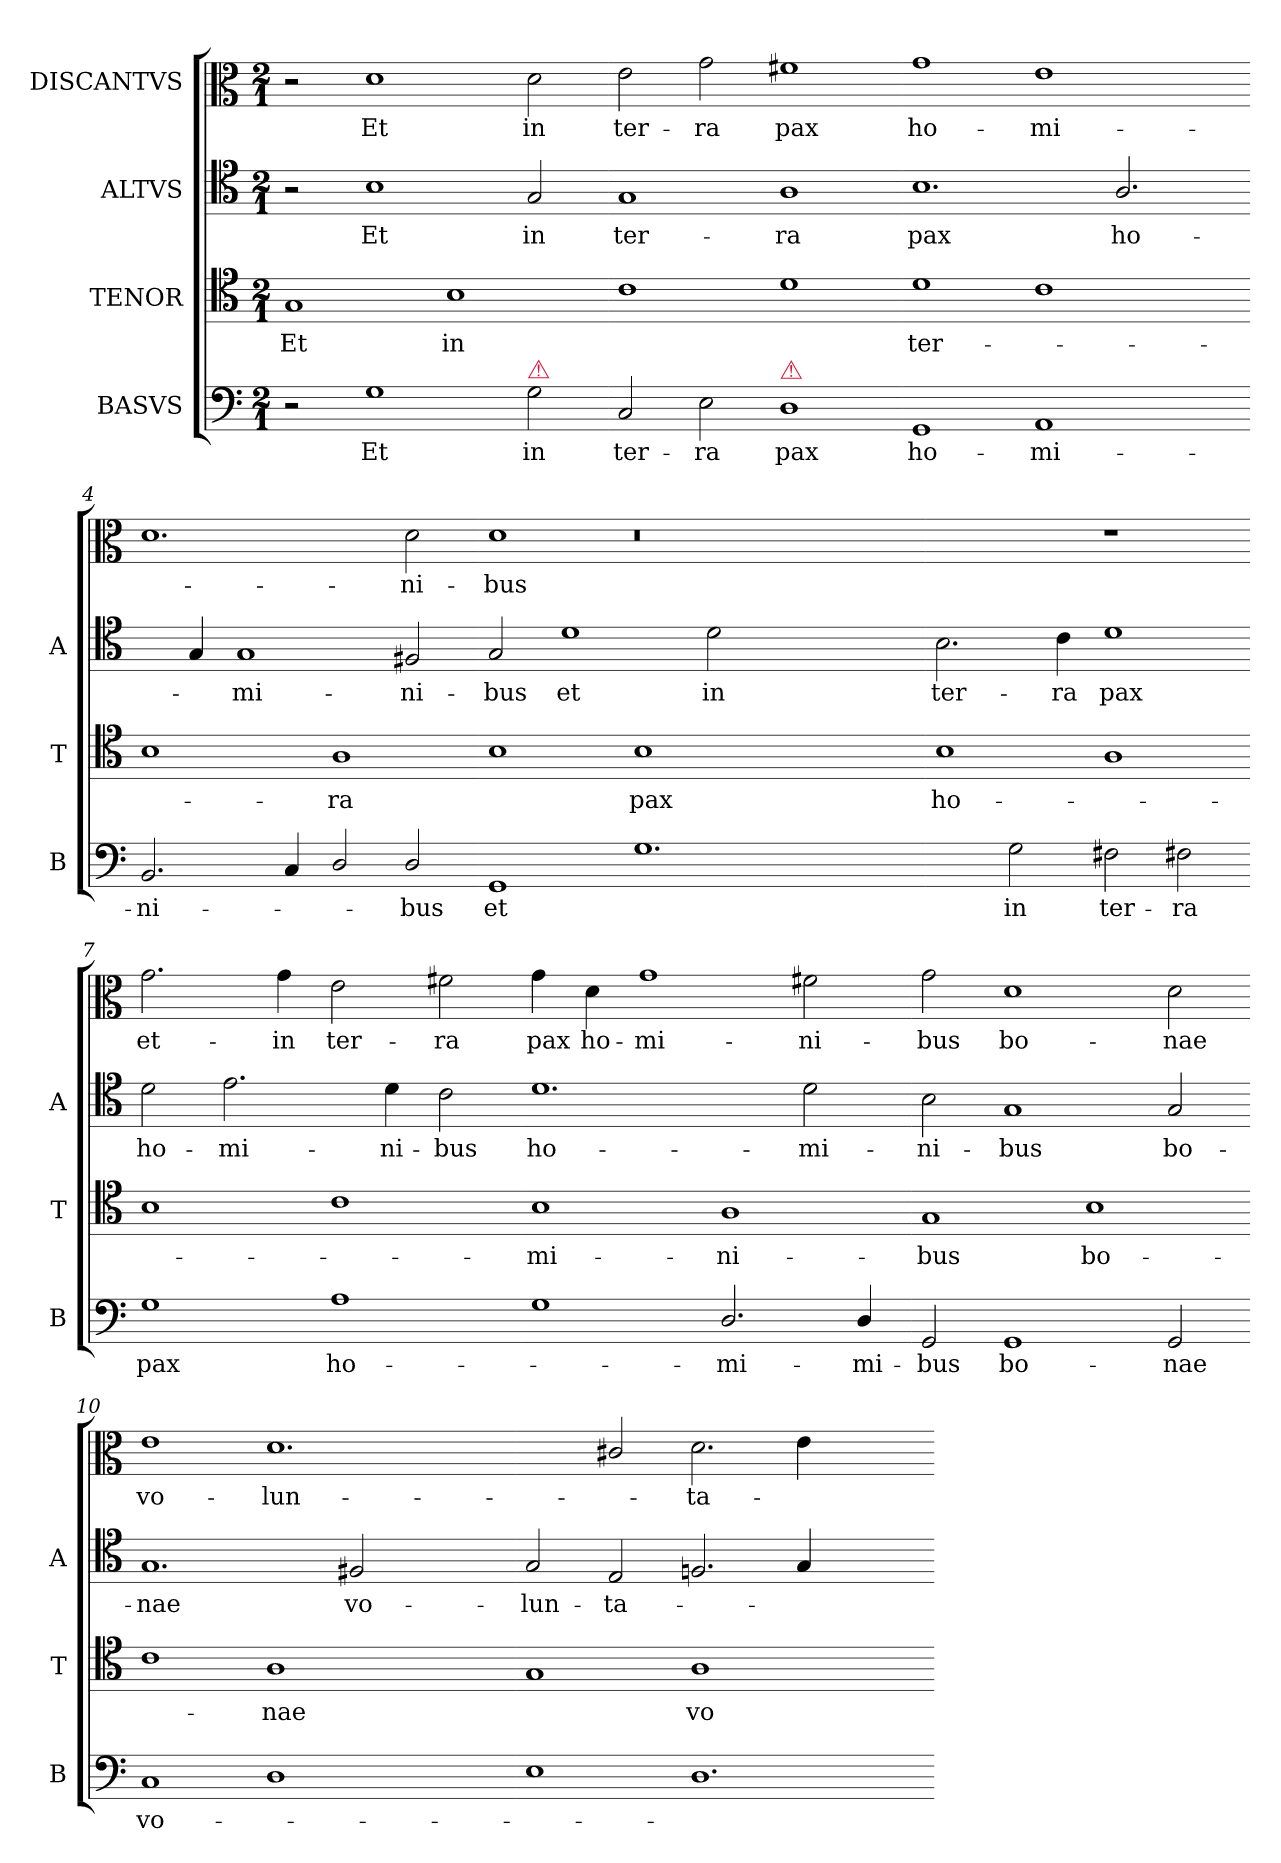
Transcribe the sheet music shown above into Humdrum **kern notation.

**kern	**text	**kern	**text	**kern	**text	**kern	**text
*part4	*part4	*part3	*part3	*part2	*part2	*part1	*part1
*staff4	*staff4	*staff3	*staff3	*staff2	*staff2	*staff1	*staff1
*I"BASVS	*	*I"TENOR	*	*I"ALTVS	*	*I"DISCANTVS	*
*I'B	*	*I'T	*	*I'A	*	*	*
*clefF4	*	*clefC4	*	*clefC4	*	*clefC3	*
*k[]	*	*k[]	*	*k[]	*	*k[]	*
*G:mix	*	*G:mix	*	*G:mix	*	*G:mix	*
*M2/1	*	*M2/1	*	*M2/1	*	*M2/1	*
=1	=1	=1	=1	=1	=1	=1	=1
2r	.	1G	Et	2r	.	2r	.
1G	Et	.	.	1B	Et	1d	Et
.	.	1B	in	.	.	.	.
!LO:TX:a:color=crimson:t=⚠	!	!	!	!	!	!	!
2G\	in	.	.	2G/	in	2d\	in
=2-	=2-	=2-	=2-	=2-	=2-	=2-	=2-
2C/	ter-	1c	.	1G	ter-	2e\	ter-
2E\	-ra	.	.	.	.	2g\	-ra
!LO:TX:a:color=crimson:t=⚠	!	!	!	!	!	!	!
1D	pax	1d	.	1A	-ra	1f#X	pax
=3-	=3-	=3-	=3-	=3-	=3-	=3-	=3-
1GG	ho-	1d	-ter-	1.B	pax	1g	ho-
1AA	-mi-	1c	.	.	.	1e	-mi-
.	.	.	.	2.A/	ho-	.	.
4ryy	.	4ryy	.	.	.	4ryy	.
=4-	=4-	=4-	=4-	=4-	=4-	=4-	=4-
2.BB/	-ni-	1B	.	4ryy	.	1.d	.
.	.	.	.	4G/	.	.	.
.	.	.	.	1G	-mi-	.	.
4C/	.	.	.	.	.	.	.
2D/	.	1A	-ra	.	.	.	.
2D/	-bus	.	.	2F#X/	-ni-	2d\	-ni-
=5-	=5-	=5-	=5-	=5-	=5-	=5-	=5-
!	!LO:LY:i	!	!	!	!	!	!
1GG	et	1B	.	2G/	-bus	1d	-bus
!	!	!	!	!	!LO:LY:i	!	!
.	.	.	.	1d	et	.	.
1.G	.	1B	pax	.	.	0r	.
!	!	!	!	!	!LO:LY:i	!	!
.	.	.	.	2d\	in	.	.
.	.	1ryy	.	1ryy	.	.	.
2ryy	.	.	.	.	.	.	.
=6-	=6-	=6-	=6-	=6-	=6-	=6-	=6-
!	!	!	!	!	!LO:LY:i	!	!
2ryy	.	1B	ho-	2.B\	ter-	1ryy	.
!	!LO:LY:i	!	!	!	!	!	!
2G\	in	.	.	.	.	.	.
!	!	!	!	!	!LO:LY:i	!	!
.	.	.	.	4c\	-ra	.	.
!	!LO:LY:i	!	!	!	!LO:LY:i	!	!
2F#X\	ter-	1A	.	1d	pax	1r	.
!	!LO:LY:i	!	!	!	!	!	!
2F#X\	-ra	.	.	.	.	.	.
=7-	=7-	=7-	=7-	=7-	=7-	=7-	=7-
!	!LO:LY:i	!	!	!	!LO:LY:i	!	!LO:LY:i
1G	pax	1B	.	2d\	ho-	2.g\	et-
!	!	!	!	!	!LO:LY:i	!	!
.	.	.	.	2.e\	-mi-	.	.
!	!	!	!	!	!	!	!LO:LY:i
.	.	.	.	.	.	4g\	in
!	!LO:LY:i	!	!	!	!	!	!LO:LY:i
1A	ho-	1c	.	.	.	2e\	ter-
!	!	!	!	!	!LO:LY:i	!	!
.	.	.	.	4d\	-ni-	.	.
!	!	!	!	!	!LO:LY:i	!	!LO:LY:i
.	.	.	.	2c\	-bus	2f#X\	-ra
=8-	=8-	=8-	=8-	=8-	=8-	=8-	=8-
!	!	!	!	!	!LO:LY:i	!	!LO:LY:i
1G	.	1B	-mi-	1.d	ho-	4g\	pax
!	!	!	!	!	!	!	!LO:LY:i
.	.	.	.	.	.	4d\	ho-
!	!	!	!	!	!	!	!LO:LY:i
.	.	.	.	.	.	1g	-mi-
!	!LO:LY:i	!	!	!	!	!	!
2.D/	-mi-	1A	-ni-	.	.	.	.
!	!	!	!	!	!LO:LY:i	!	!LO:LY:i
.	.	.	.	2d\	-mi-	2f#X\	-ni-
!	!LO:LY:i	!	!	!	!	!	!
4D/	-mi-	.	.	.	.	.	.
=9-	=9-	=9-	=9-	=9-	=9-	=9-	=9-
!	!LO:LY:i	!	!	!	!LO:LY:i	!	!LO:LY:i
2GG/	-bus	1G	-bus	2B\	-ni-	2g\	-bus
!	!	!	!	!	!LO:LY:i	!	!
1GG	bo-	.	.	1G	-bus	1d	bo-
.	.	1B	bo-	.	.	.	.
2GG/	nae	.	.	2G/	bo-	2d\	-nae
=10-	=10-	=10-	=10-	=10-	=10-	=10-	=10-
1C	vo-	1c	.	1.G	-nae	1e	vo-
1D	.	1A	nae	.	.	1.d	-lun-
.	.	.	.	2F#X/	vo-	.	.
2ryy	.	2ryy	.	2ryy	.	.	.
=11-	=11-	=11-	=11-	=11-	=11-	=11-	=11-
1E	.	1G	.	2G/	-lun-	2ryy	.
.	.	.	.	2E/	-ta-	2c#X/	.
1.D	.	1A	vo-	2.Fn/	.	2.d\	-ta-
.	.	.	.	4G/	.	4e\	.
.	.	2ryy	.	2ryy	.	2ryy	.
=-	=-	=-	=-	=-	=-	=-	=-
*-	*-	*-	*-	*-	*-	*-	*-
